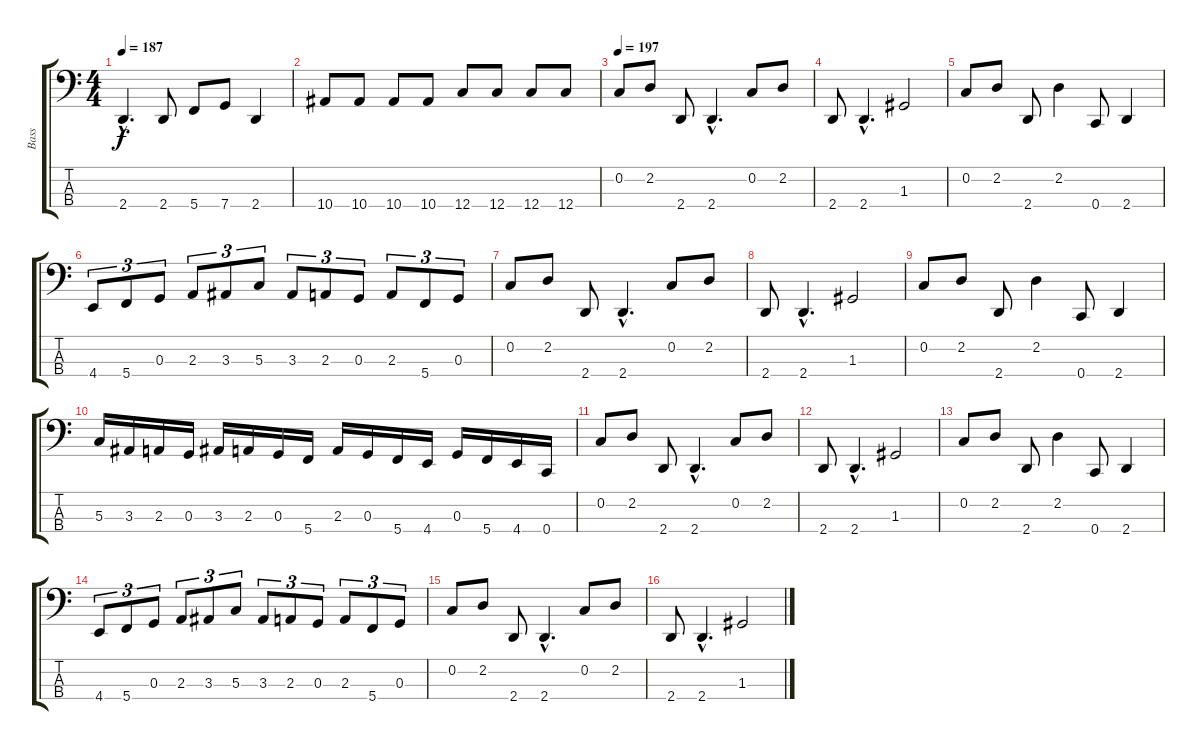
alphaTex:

\track ("Bass" "Bass") {instrument electricbasspick}
\staff {score tabs}
\tuning (F2 C2 G1 C1) {hide}
\ts (4 4)
\tempo 187
\clef f4
\ks c
2.4{hac}.4{d dy f} 2.4.8 5.4.8 7.4.8 2.4.4 |
10.4.8 10.4.8 10.4.8 10.4.8 12.4.8 12.4.8 12.4.8 12.4.8 |
\tempo 197
0.2.8 2.2.8 2.4.8 2.4{hac}.4{d} 0.2.8 2.2.8 |
2.4.8 2.4{hac}.4{d} 1.3.2 |
0.2.8 2.2.8 2.4.8 2.2.4 0.4.8 2.4.4 |
4.4.8{tu (3 2)} 5.4.8{tu (3 2)} 0.3.8{tu (3 2)} 2.3.8{tu (3 2)} 3.3.8{tu (3 2)} 5.3.8{tu (3 2)} 3.3.8{tu (3 2)} 2.3.8{tu (3 2)} 0.3.8{tu (3 2)} 2.3.8{tu (3 2)} 5.4.8{tu (3 2)} 0.3.8{tu (3 2)} |
0.2.8 2.2.8 2.4.8 2.4{hac}.4{d} 0.2.8 2.2.8 |
2.4.8 2.4{hac}.4{d} 1.3.2 |
0.2.8 2.2.8 2.4.8 2.2.4 0.4.8 2.4.4 |
5.3.16 3.3.16 2.3.16 0.3.16 3.3.16 2.3.16 0.3.16 5.4.16 2.3.16 0.3.16 5.4.16 4.4.16 0.3.16 5.4.16 4.4.16 0.4.16 |
0.2.8 2.2.8 2.4.8 2.4{hac}.4{d} 0.2.8 2.2.8 |
2.4.8 2.4{hac}.4{d} 1.3.2 |
0.2.8 2.2.8 2.4.8 2.2.4 0.4.8 2.4.4 |
4.4.8{tu (3 2)} 5.4.8{tu (3 2)} 0.3.8{tu (3 2)} 2.3.8{tu (3 2)} 3.3.8{tu (3 2)} 5.3.8{tu (3 2)} 3.3.8{tu (3 2)} 2.3.8{tu (3 2)} 0.3.8{tu (3 2)} 2.3.8{tu (3 2)} 5.4.8{tu (3 2)} 0.3.8{tu (3 2)} |
0.2.8 2.2.8 2.4.8 2.4{hac}.4{d} 0.2.8 2.2.8 |
2.4.8 2.4{hac}.4{d} 1.3.2
